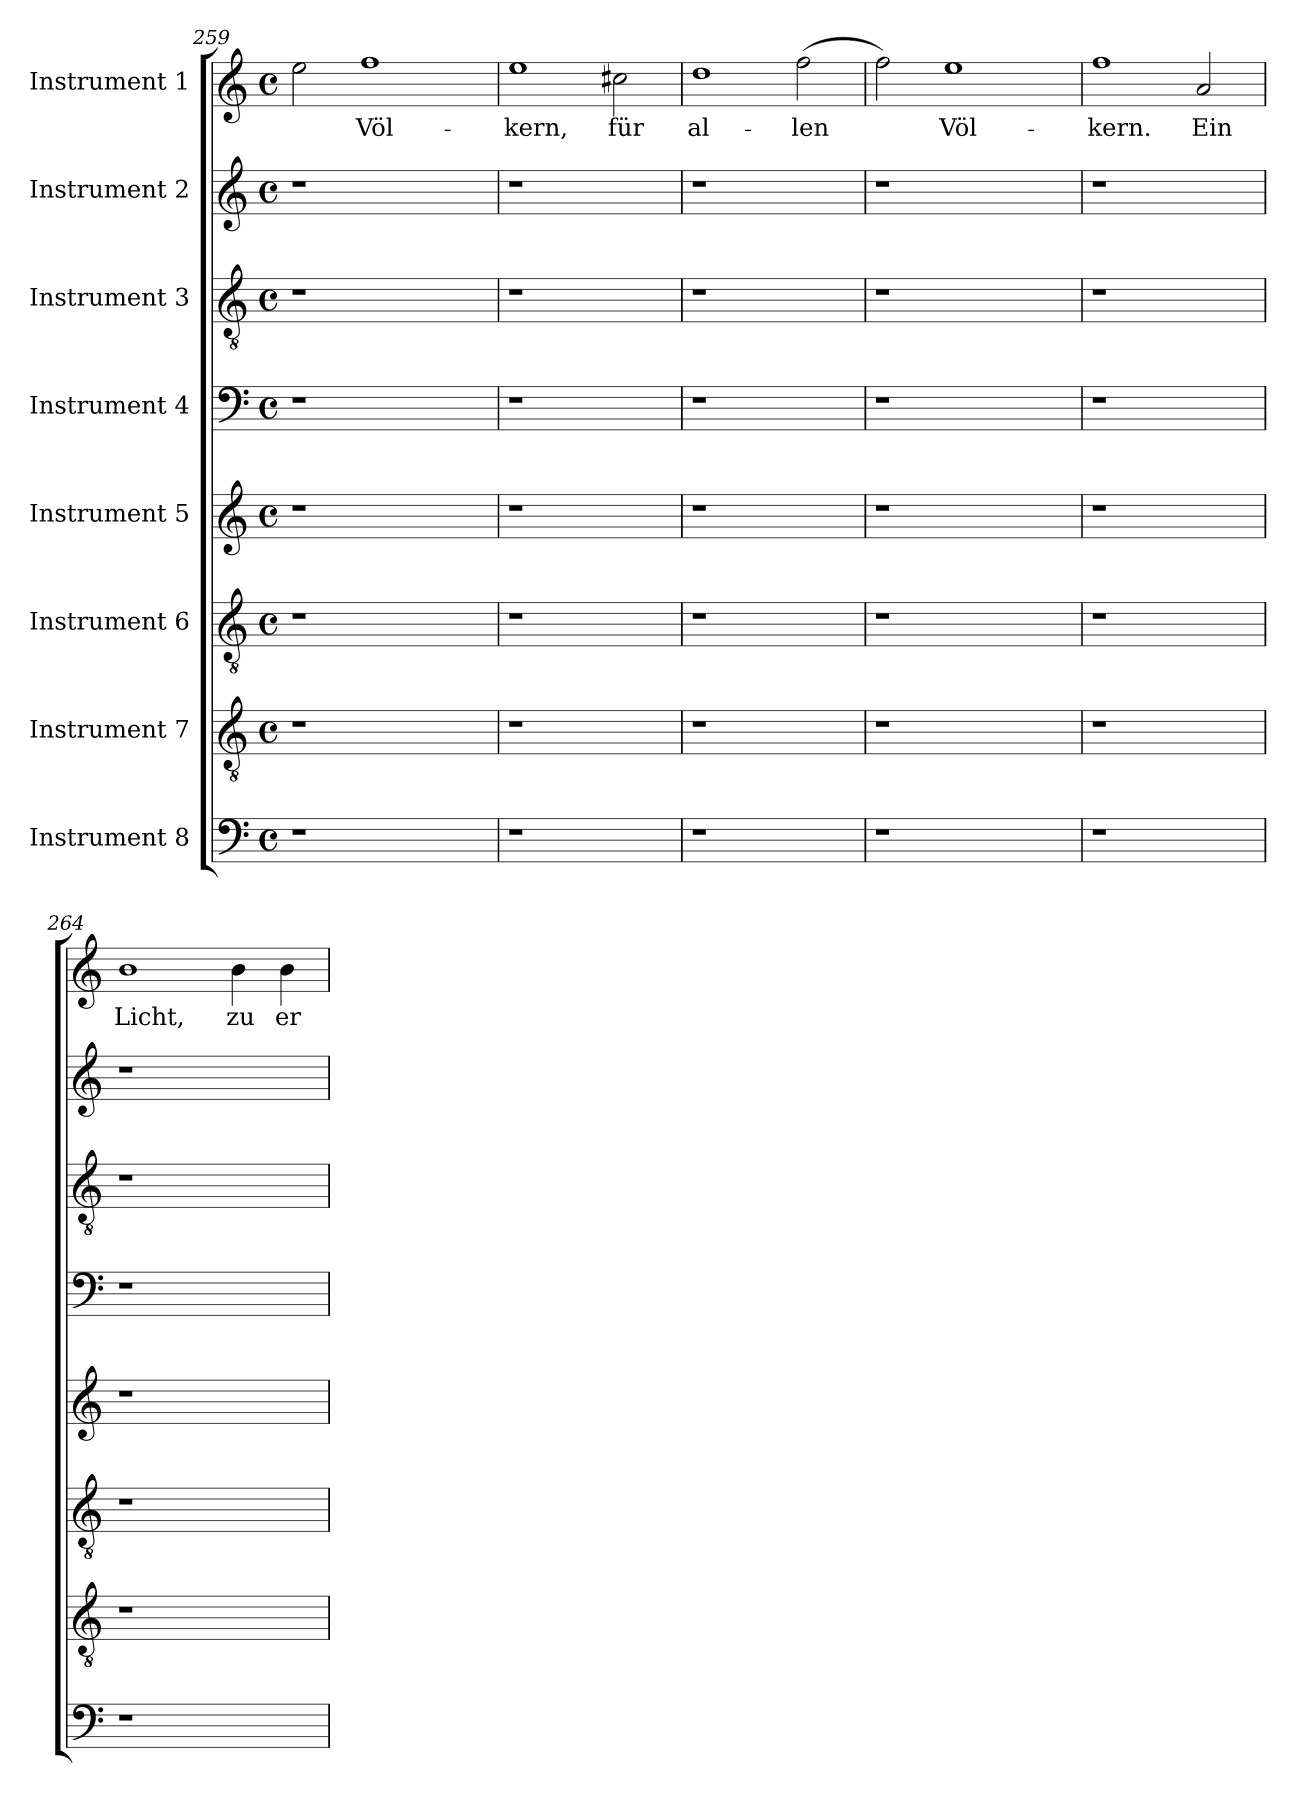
**kern	**kern	**kern	**kern	**kern	**kern	**kern	**kern	**text
*part8	*part7	*part6	*part5	*part4	*part3	*part2	*part1	*part1
*staff8	*staff7	*staff6	*staff5	*staff4	*staff3	*staff2	*staff1	*staff1
*I"Instrument 8	*I"Instrument 7	*I"Instrument 6	*I"Instrument 5	*I"Instrument 4	*I"Instrument 3	*I"Instrument 2	*I"Instrument 1	*
*clefF4	*clefGv2	*clefGv2	*clefG2	*clefF4	*clefGv2	*clefG2	*clefG2	*
*M4/4	*M4/4	*M4/4	*M4/4	*M4/4	*M4/4	*M4/4	*M4/4	*
*met(c)	*met(c)	*met(c)	*met(c)	*met(c)	*met(c)	*met(c)	*met(c)	*
=259	=259	=259	=259	=259	=259	=259	=259	=259
1r	1r	1r	1r	1r	1r	1r	2ee\	.
!	!	!	!	!	!	!	!	!LO:LY:b:cj
.	.	.	.	.	.	.	1ff	Völ-
2ryy	2ryy	2ryy	2ryy	2ryy	2ryy	2ryy	.	.
=260	=260	=260	=260	=260	=260	=260	=260	=260
!	!	!	!	!	!	!	!	!LO:LY:b:cj
1r	1r	1r	1r	1r	1r	1r	1ee	-kern,
!	!	!	!	!	!	!	!	!LO:LY:b:cj
2ryy	2ryy	2ryy	2ryy	2ryy	2ryy	2ryy	2cc#X\	für
=261	=261	=261	=261	=261	=261	=261	=261	=261
!	!	!	!	!	!	!	!	!LO:LY:b:cj
1r	1r	1r	1r	1r	1r	1r	1dd	al-
!	!	!	!	!	!	!	!	!LO:LY:b:cj
2ryy	2ryy	2ryy	2ryy	2ryy	2ryy	2ryy	(>2ff\	-len
=262	=262	=262	=262	=262	=262	=262	=262	=262
1r	1r	1r	1r	1r	1r	1r	2ff\)	.
!	!	!	!	!	!	!	!	!LO:LY:b:cj
.	.	.	.	.	.	.	1ee	Völ-
2ryy	2ryy	2ryy	2ryy	2ryy	2ryy	2ryy	.	.
=263	=263	=263	=263	=263	=263	=263	=263	=263
!	!	!	!	!	!	!	!	!LO:LY:b:cj
1r	1r	1r	1r	1r	1r	1r	1ff	-kern.
!	!	!	!	!	!	!	!	!LO:LY:b:cj
2ryy	2ryy	2ryy	2ryy	2ryy	2ryy	2ryy	2a/	Ein
=264	=264	=264	=264	=264	=264	=264	=264	=264
!	!	!	!	!	!	!	!	!LO:LY:b:cj
1r	1r	1r	1r	1r	1r	1r	1b	Licht,
!	!	!	!	!	!	!	!	!LO:LY:b:cj
2ryy	2ryy	2ryy	2ryy	2ryy	2ryy	2ryy	4b\	zu
!	!	!	!	!	!	!	!	!LO:LY:b
.	.	.	.	.	.	.	4b\	er-
=	=	=	=	=	=	=	=	=
*-	*-	*-	*-	*-	*-	*-	*-	*-
